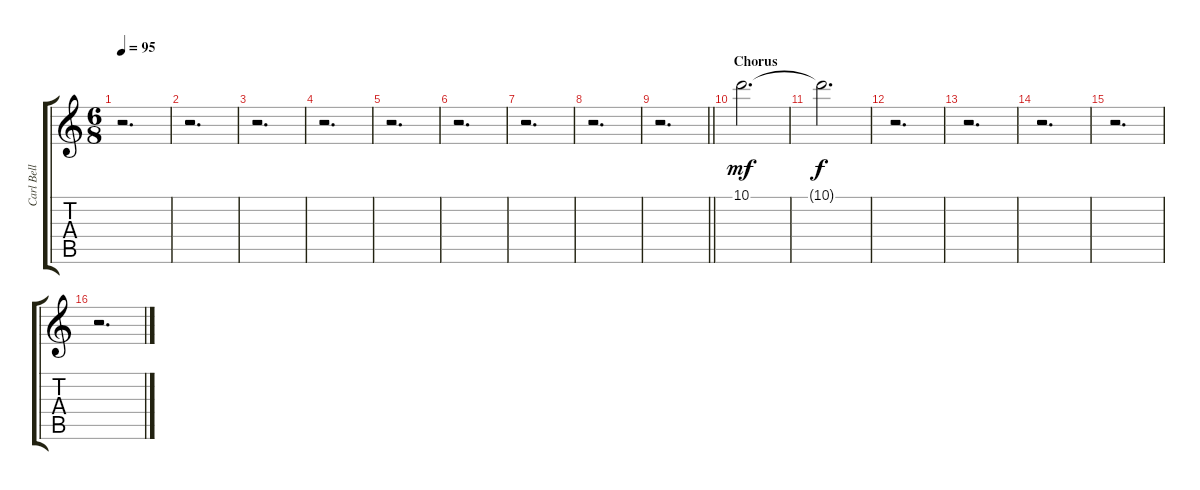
\track ("Carl Bell (Lead Guitar)" "Carl Bell ") {instrument distortionguitar}
\staff {score tabs}
\tuning (E4 B3 G3 D3 A2 D2) {hide}
\ts (6 8)
\tempo 95
\clef g2
\ks c
r.2{d dy f} |
r.2{d} |
r.2{d} |
r.2{d} |
r.2{d} |
r.2{d} |
r.2{d} |
r.2{d} |
\barLineRight lightlight
r.2{d} |
\section ("" "Chorus")
10.1.2{d dy mf} |
10.1{t}.2{d dy f} |
r.2{d} |
r.2{d} |
r.2{d} |
r.2{d} |
r.2{d}
